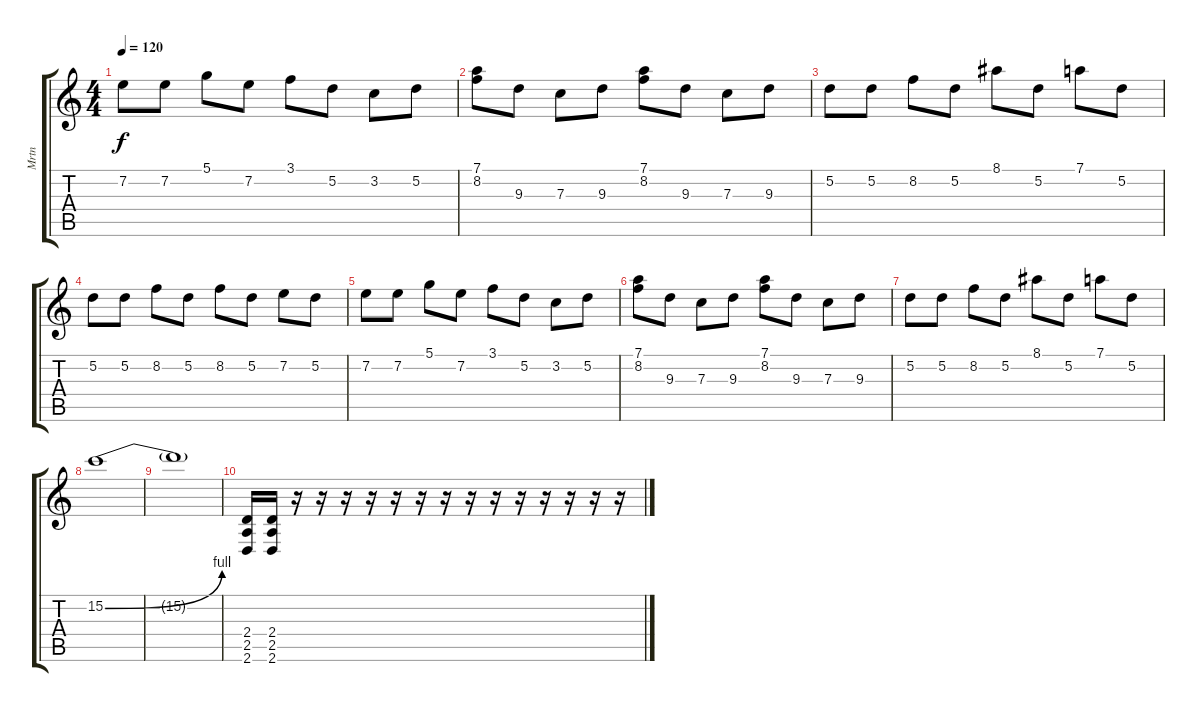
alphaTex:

\track ("Mrtn" "Mrtn") {instrument distortionguitar}
\staff {score tabs}
\tuning (D4 A3 F3 C3 G2 C2) {hide}
\ts (4 4)
\tempo 120
\clef g2
\ks c
7.2.8{dy f} 7.2.8 5.1.8 7.2.8 3.1.8 5.2.8 3.2.8 5.2.8 |
(7.1 8.2).8 9.3.8 7.3.8 9.3.8 (7.1 8.2).8 9.3.8 7.3.8 9.3.8 |
5.2.8 5.2.8 8.2.8 5.2.8 8.1.8 5.2.8 7.1.8 5.2.8 |
5.2.8 5.2.8 8.2.8 5.2.8 8.2.8 5.2.8 7.2.8 5.2.8 |
7.2.8 7.2.8 5.1.8 7.2.8 3.1.8 5.2.8 3.2.8 5.2.8 |
(7.1 8.2).8 9.3.8 7.3.8 9.3.8 (7.1 8.2).8 9.3.8 7.3.8 9.3.8 |
5.2.8 5.2.8 8.2.8 5.2.8 8.1.8 5.2.8 7.1.8 5.2.8 |
15.2{be (bend 0 0 60 4)}.1 |
15.2{t}.1 |
(2.4 2.5 2.6).16 (2.4 2.5 2.6).16 r.16 r.16 r.16 r.16 r.16 r.16 r.16 r.16 r.16 r.16 r.16 r.16 r.16 r.16
